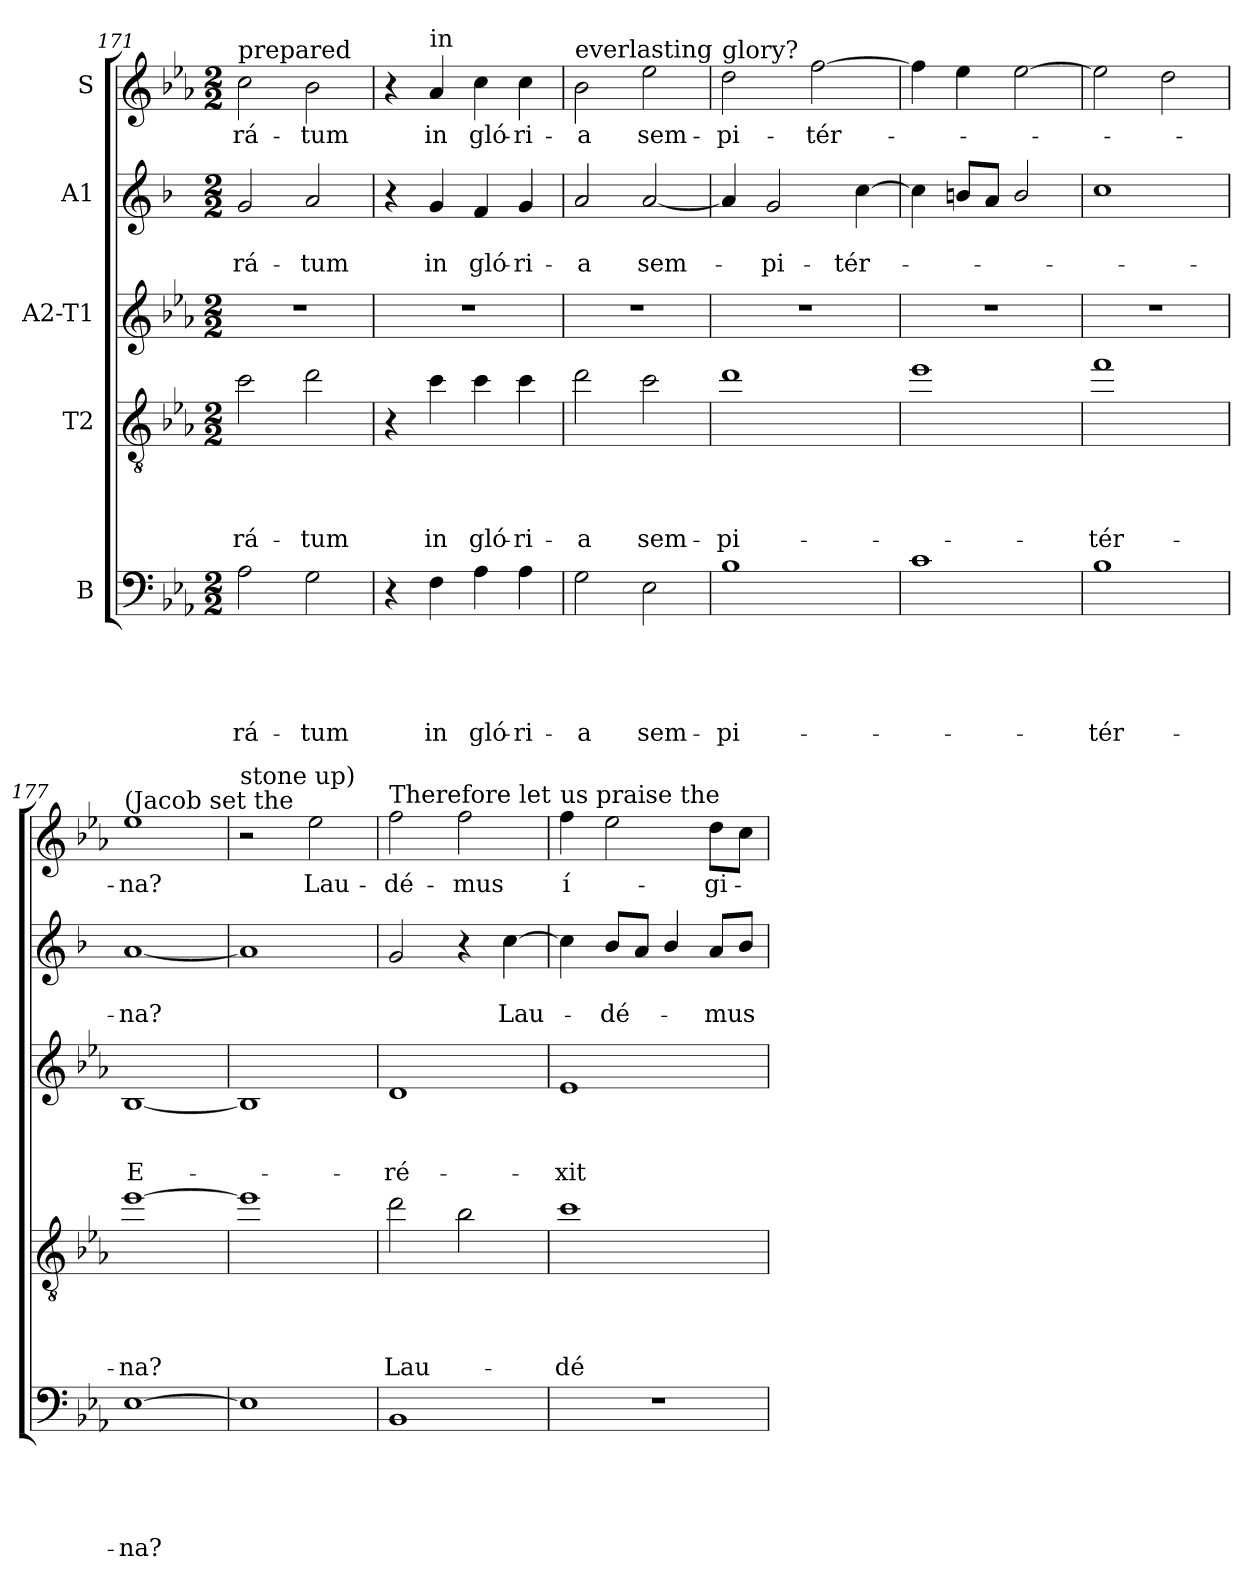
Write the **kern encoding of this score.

**kern	**text	**text	**text	**text	**text	**kern	**text	**text	**text	**text	**kern	**text	**text	**text	**kern	**text	**text	**kern	**text
*part5	*part5	*part5	*part5	*part5	*part5	*part4	*part4	*part4	*part4	*part4	*part3	*part3	*part3	*part3	*part2	*part2	*part2	*part1	*part1
*staff5	*staff5	*staff5	*staff5	*staff5	*staff5	*staff4	*staff4	*staff4	*staff4	*staff4	*staff3	*staff3	*staff3	*staff3	*staff2	*staff2	*staff2	*staff1	*staff1
*I"B	*	*	*	*	*	*I"T2	*	*	*	*	*I"A2-T1	*	*	*	*I"A1	*	*	*I"S	*
*clefF4	*	*	*	*	*	*clefGv2	*	*	*	*	*clefG2	*	*	*	*clefG2	*	*	*clefG2	*
*	*	*	*	*	*	*ITrd8c14	*	*	*	*	*	*	*	*	*ITrd1c2	*	*	*	*
*k[b-e-a-]	*	*	*	*	*	*k[b-e-a-]	*	*	*	*	*k[b-e-a-]	*	*	*	*k[b-e-a-]	*	*	*k[b-e-a-]	*
*E-:	*	*	*	*	*	*E-:	*	*	*	*	*E-:	*	*	*	*E-:	*	*	*E-:	*
*M2/2	*	*	*	*	*	*M2/2	*	*	*	*	*M2/2	*	*	*	*M2/2	*	*	*M2/2	*
=171	=171	=171	=171	=171	=171	=171	=171	=171	=171	=171	=171	=171	=171	=171	=171	=171	=171	=171	=171
!	!	!	!	!	!	!	!	!	!	!	!	!	!	!	!	!	!	!LO:TX:a:t=prepared	!
!	!	!	!	!	!LO:LY:b	!	!	!	!	!LO:LY:b	!	!	!	!	!	!	!LO:LY:b	!	!LO:LY:b
2A-\	.	.	.	.	-rá-	2c\	.	.	.	-rá-	1r	.	.	.	2f/	.	-rá-	2cc\	-rá-
!	!	!	!	!	!LO:LY:b	!	!	!	!	!LO:LY:b	!	!	!	!	!	!	!LO:LY:b	!	!LO:LY:b
2G\	.	.	.	.	-tum	2d\	.	.	.	-tum	.	.	.	.	2g/	.	-tum	2b-\	-tum
=172	=172	=172	=172	=172	=172	=172	=172	=172	=172	=172	=172	=172	=172	=172	=172	=172	=172	=172	=172
4r	.	.	.	.	.	4r	.	.	.	.	1r	.	.	.	4r	.	.	4r	.
!	!	!	!	!	!	!	!	!	!	!	!	!	!	!	!	!	!	!LO:TX:a:t=in	!
!	!	!	!	!	!LO:LY:b	!	!	!	!	!LO:LY:b	!	!	!	!	!	!	!LO:LY:b	!	!LO:LY:b
4F\	.	.	.	.	in	4c\	.	.	.	in	.	.	.	.	4f/	.	in	4a-/	in
!	!	!	!	!	!LO:LY:b	!	!	!	!	!LO:LY:b	!	!	!	!	!	!	!LO:LY:b	!	!LO:LY:b
4A-\	.	.	.	.	gló-	4c\	.	.	.	gló-	.	.	.	.	4e-/	.	gló-	4cc\	gló-
!	!	!	!	!	!LO:LY:b	!	!	!	!	!LO:LY:b	!	!	!	!	!	!	!LO:LY:b	!	!LO:LY:b
4A-\	.	.	.	.	-ri-	4c\	.	.	.	-ri-	.	.	.	.	4f/	.	-ri-	4cc\	-ri-
=173	=173	=173	=173	=173	=173	=173	=173	=173	=173	=173	=173	=173	=173	=173	=173	=173	=173	=173	=173
!	!	!	!	!	!	!	!	!	!	!	!	!	!	!	!	!	!	!LO:TX:a:t=everlasting	!
!	!	!	!	!	!LO:LY:b	!	!	!	!	!LO:LY:b	!	!	!	!	!	!	!LO:LY:b	!	!LO:LY:b
2G\	.	.	.	.	-a	2d\	.	.	.	-a	1r	.	.	.	2g/	.	-a	2b-\	-a
!	!	!	!	!	!LO:LY:b	!	!	!	!	!LO:LY:b	!	!	!	!	!	!	!LO:LY:b	!	!LO:LY:b
2E-\	.	.	.	.	sem-	2c\	.	.	.	sem-	.	.	.	.	[2g/	.	sem-	2ee-\	sem-
=174	=174	=174	=174	=174	=174	=174	=174	=174	=174	=174	=174	=174	=174	=174	=174	=174	=174	=174	=174
!	!	!	!	!	!	!	!	!	!	!	!	!	!	!	!	!	!	!LO:TX:a:t=glory?	!
!	!	!	!	!	!LO:LY:b	!	!	!	!	!LO:LY:b	!	!	!	!	!	!	!	!	!LO:LY:b
1B-	.	.	.	.	-pi-	1d	.	.	.	-pi-	1r	.	.	.	4g/]	.	.	2dd\	-pi-
!	!	!	!	!	!	!	!	!	!	!	!	!	!	!	!	!	!LO:LY:b	!	!
.	.	.	.	.	.	.	.	.	.	.	.	.	.	.	2f/	.	-pi-	.	.
!	!	!	!	!	!	!	!	!	!	!	!	!	!	!	!	!	!	!	!LO:LY:b
.	.	.	.	.	.	.	.	.	.	.	.	.	.	.	.	.	.	[2ff\	-tér-
!	!	!	!	!	!	!	!	!	!	!	!	!	!	!	!	!	!LO:LY:b	!	!
.	.	.	.	.	.	.	.	.	.	.	.	.	.	.	[4b-\	.	-tér-	.	.
!!LO:LB:g=z
=175	=175	=175	=175	=175	=175	=175	=175	=175	=175	=175	=175	=175	=175	=175	=175	=175	=175	=175	=175
1c	.	.	.	.	.	1e-	.	.	.	.	1r	.	.	.	4b-\]	.	.	4ff\]	.
.	.	.	.	.	.	.	.	.	.	.	.	.	.	.	8a/L	.	.	4ee-\	.
.	.	.	.	.	.	.	.	.	.	.	.	.	.	.	8g/J	.	.	.	.
.	.	.	.	.	.	.	.	.	.	.	.	.	.	.	2a/	.	.	[2ee-\	.
=176	=176	=176	=176	=176	=176	=176	=176	=176	=176	=176	=176	=176	=176	=176	=176	=176	=176	=176	=176
!	!	!	!	!	!LO:LY:b	!	!	!	!	!LO:LY:b	!	!	!	!	!	!	!	!	!
1B-	.	.	.	.	-tér-	1f	.	.	.	-tér-	1r	.	.	.	1b-	.	.	2ee-\]	.
.	.	.	.	.	.	.	.	.	.	.	.	.	.	.	.	.	.	2dd\	.
=177	=177	=177	=177	=177	=177	=177	=177	=177	=177	=177	=177	=177	=177	=177	=177	=177	=177	=177	=177
!	!	!	!	!	!	!	!	!	!	!	!	!	!	!	!	!	!	!LO:TX:a:t=(Jacob set the	!
!	!	!	!	!	!LO:LY:b	!	!	!	!	!LO:LY:b	!	!	!	!LO:LY:b	!	!	!LO:LY:b	!	!LO:LY:b
[1E-	.	.	.	.	-na?	[1e-	.	.	.	-na?	[1B-	.	.	E-	[1g	.	-na?	1ee-	-na?
=178	=178	=178	=178	=178	=178	=178	=178	=178	=178	=178	=178	=178	=178	=178	=178	=178	=178	=178	=178
!	!	!	!	!	!	!	!	!	!	!	!	!	!	!	!	!	!	!LO:TX:a:t=stone up)	!
1E-]	.	.	.	.	.	1e-]	.	.	.	.	1B-]	.	.	.	1g]	.	.	2r	.
!	!	!	!	!	!	!	!	!	!	!	!	!	!	!	!	!	!	!	!LO:LY:b
.	.	.	.	.	.	.	.	.	.	.	.	.	.	.	.	.	.	2ee-\	Lau-
=179	=179	=179	=179	=179	=179	=179	=179	=179	=179	=179	=179	=179	=179	=179	=179	=179	=179	=179	=179
!	!	!	!	!	!	!	!	!	!	!	!	!	!	!	!	!	!	!LO:TX:a:t=Therefore let	!
!	!	!	!	!	!	!	!	!	!	!LO:LY:b	!	!	!	!LO:LY:b	!	!	!	!	!LO:LY:b
1BB-	.	.	.	.	.	2d\	.	.	.	Lau-	1d	.	.	-ré-	2f/	.	.	2ff\	-dé-
!	!	!	!	!	!	!	!	!	!	!	!	!	!	!	!	!	!	!	!LO:LY:b
.	.	.	.	.	.	2B-\	.	.	.	.	.	.	.	.	4r	.	.	2ff\	-mus
!	!	!	!	!	!	!	!	!	!	!	!	!	!	!	!	!	!LO:LY:b	!	!
.	.	.	.	.	.	.	.	.	.	.	.	.	.	.	[4b-\	.	Lau-	.	.
=180	=180	=180	=180	=180	=180	=180	=180	=180	=180	=180	=180	=180	=180	=180	=180	=180	=180	=180	=180
!	!	!	!	!	!	!	!	!	!	!	!	!	!	!	!	!	!	!LO:TX:a:t=us praise the	!
!	!	!	!	!	!	!	!	!	!	!LO:LY:b	!	!	!	!LO:LY:b	!	!	!	!	!LO:LY:b
1r	.	.	.	.	.	1c	.	.	.	-dé-	1e-	.	.	-xit	4b-\]	.	.	4ff\	í-
!	!	!	!	!	!	!	!	!	!	!	!	!	!	!	!	!	!LO:LY:b	!	!
.	.	.	.	.	.	.	.	.	.	.	.	.	.	.	8a-/L	.	-dé-	2ee-\	.
.	.	.	.	.	.	.	.	.	.	.	.	.	.	.	8g/J	.	.	.	.
.	.	.	.	.	.	.	.	.	.	.	.	.	.	.	4a-/	.	.	.	.
!	!	!	!	!	!	!	!	!	!	!	!	!	!	!	!	!	!LO:LY:b	!	!LO:LY:b
.	.	.	.	.	.	.	.	.	.	.	.	.	.	.	8g/L	.	-mus	8dd\L	-gi-
.	.	.	.	.	.	.	.	.	.	.	.	.	.	.	8a-/J	.	.	8cc\J	.
=	=	=	=	=	=	=	=	=	=	=	=	=	=	=	=	=	=	=	=
*-	*-	*-	*-	*-	*-	*-	*-	*-	*-	*-	*-	*-	*-	*-	*-	*-	*-	*-	*-
